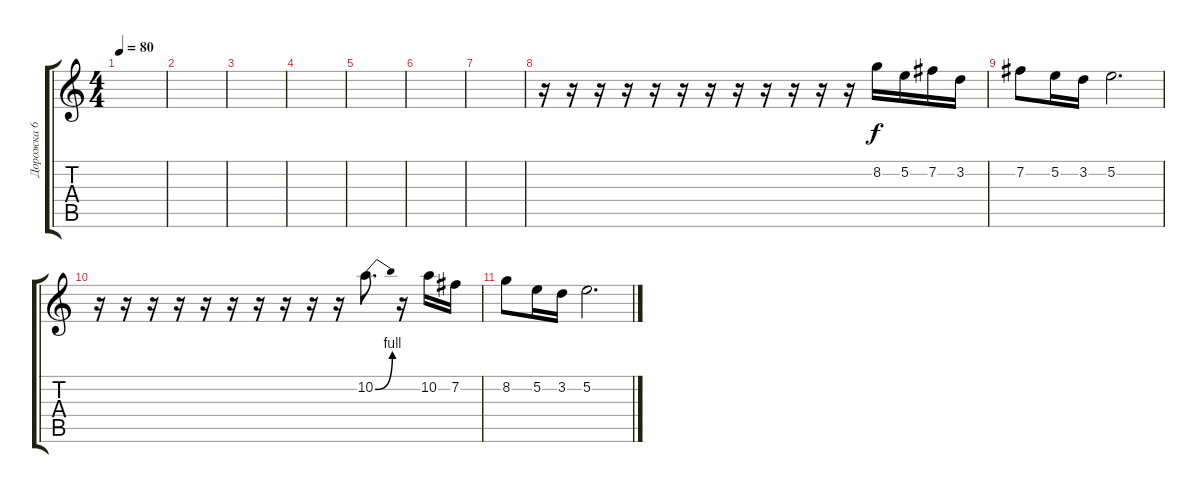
\track ("Дорожка 6" "Дорожка 6") {instrument electricguitarjazz}
\staff {score tabs}
\tuning (E4 B3 G3 D3 A2 E2) {hide}
\ts (4 4)
\tempo 80
\clef g2
\ks c
|
|
|
|
|
|
|
r.16 r.16 r.16 r.16 r.16 r.16 r.16 r.16 r.16 r.16 r.16 r.16 8.2.16 5.2.16 7.2.16 3.2.16 |
7.2.8 5.2.16 3.2.16 5.2.2{d} |
r.16 r.16 r.16 r.16 r.16 r.16 r.16 r.16 r.16 r.16 10.2{be (bend 0 0 60 4)}.8{d} r.16 10.2.16 7.2.16 |
8.2.8 5.2.16 3.2.16 5.2.2{d}
